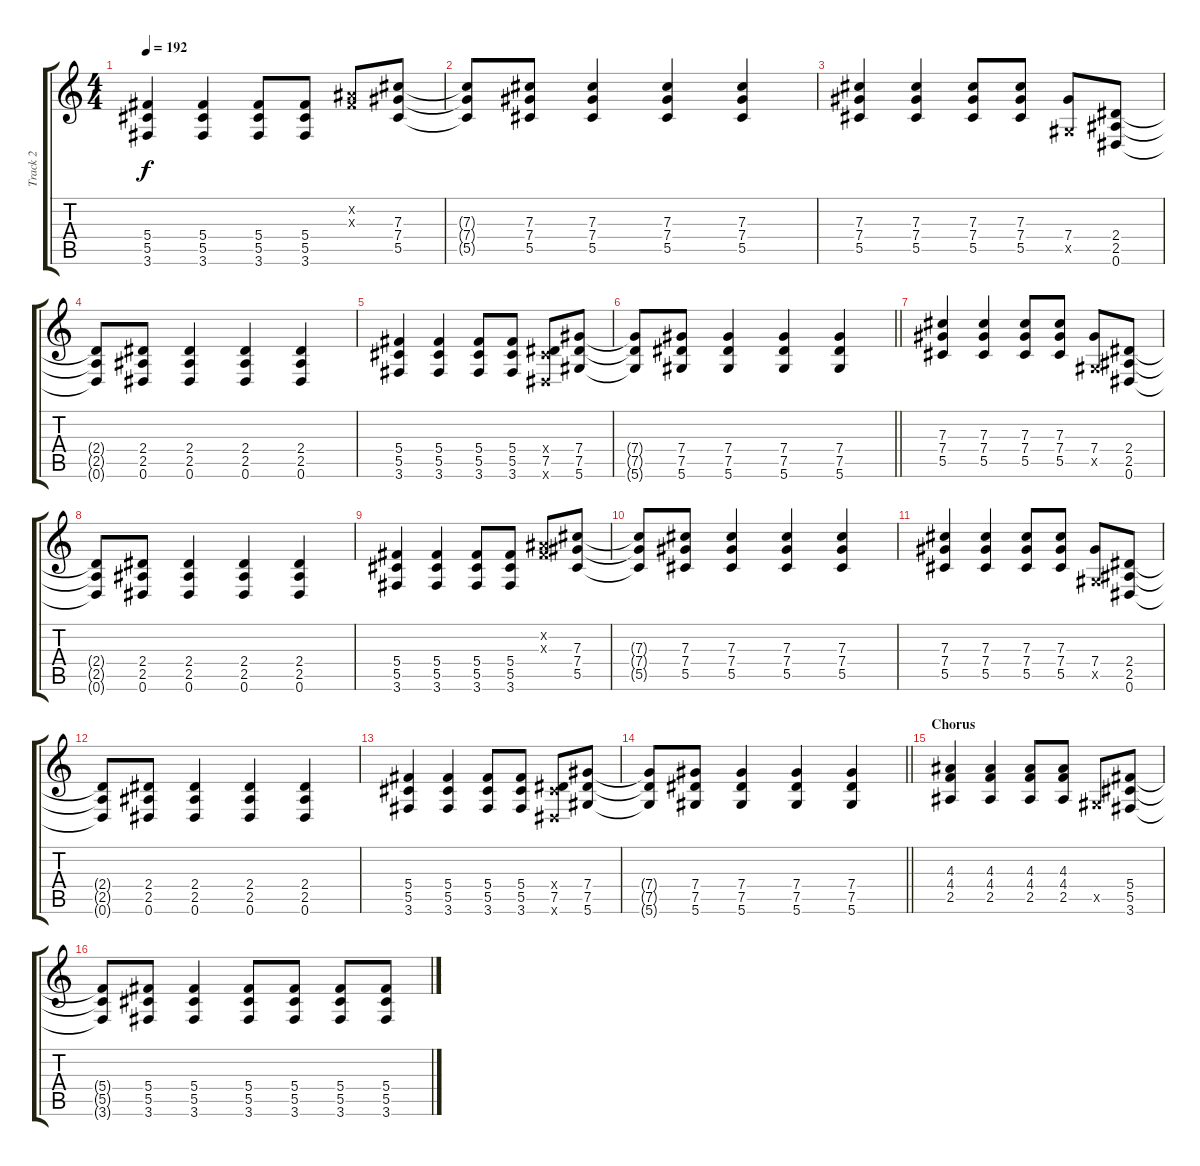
\track ("Track 2" "Track 2") {instrument distortionguitar}
\staff {score tabs}
\tuning (Eb4 Bb3 Gb3 Db3 Ab2 Eb2) {hide}
\ts (4 4)
\tempo 192
\clef g2
\ks c
(5.4 5.5 3.6).4{dy f} (5.4 5.5 3.6).4 (5.4 5.5 3.6).8 (5.4 5.5 3.6).8 (0.2{x} 0.3{x}).8 (7.3 7.4 5.5).8 |
(7.3{t} 7.4{t} 5.5{t}).8 (7.3 7.4 5.5).8 (7.3 7.4 5.5).4 (7.3 7.4 5.5).4 (7.3 7.4 5.5).4 |
(7.3 7.4 5.5).4 (7.3 7.4 5.5).4 (7.3 7.4 5.5).8 (7.3 7.4 5.5).8 (7.4 0.5{x}).8 (2.4 2.5 0.6).8 |
(2.4{t} 2.5{t} 0.6{t}).8 (2.4 2.5 0.6).8 (2.4 2.5 0.6).4 (2.4 2.5 0.6).4 (2.4 2.5 0.6).4 |
(5.4 5.5 3.6).4 (5.4 5.5 3.6).4 (5.4 5.5 3.6).8 (5.4 5.5 3.6).8 (0.4{x} 7.5 0.6{x}).8 (7.4 7.5 5.6).8 |
\barLineRight lightlight
(7.4{t} 7.5{t} 5.6{t}).8 (7.4 7.5 5.6).8 (7.4 7.5 5.6).4 (7.4 7.5 5.6).4 (7.4 7.5 5.6).4 |
(7.3 7.4 5.5).4 (7.3 7.4 5.5).4 (7.3 7.4 5.5).8 (7.3 7.4 5.5).8 (7.4 0.5{x}).8 (2.4 2.5 0.6).8 |
(2.4{t} 2.5{t} 0.6{t}).8 (2.4 2.5 0.6).8 (2.4 2.5 0.6).4 (2.4 2.5 0.6).4 (2.4 2.5 0.6).4 |
(5.4 5.5 3.6).4 (5.4 5.5 3.6).4 (5.4 5.5 3.6).8 (5.4 5.5 3.6).8 (0.2{x} 0.3{x}).8 (7.3 7.4 5.5).8 |
(7.3{t} 7.4{t} 5.5{t}).8 (7.3 7.4 5.5).8 (7.3 7.4 5.5).4 (7.3 7.4 5.5).4 (7.3 7.4 5.5).4 |
(7.3 7.4 5.5).4 (7.3 7.4 5.5).4 (7.3 7.4 5.5).8 (7.3 7.4 5.5).8 (7.4 0.5{x}).8 (2.4 2.5 0.6).8 |
(2.4{t} 2.5{t} 0.6{t}).8 (2.4 2.5 0.6).8 (2.4 2.5 0.6).4 (2.4 2.5 0.6).4 (2.4 2.5 0.6).4 |
(5.4 5.5 3.6).4 (5.4 5.5 3.6).4 (5.4 5.5 3.6).8 (5.4 5.5 3.6).8 (0.4{x} 7.5 0.6{x}).8 (7.4 7.5 5.6).8 |
\barLineRight lightlight
(7.4{t} 7.5{t} 5.6{t}).8 (7.4 7.5 5.6).8 (7.4 7.5 5.6).4 (7.4 7.5 5.6).4 (7.4 7.5 5.6).4 |
\section ("" "Chorus")
(4.3 4.4 2.5).4 (4.3 4.4 2.5).4 (4.3 4.4 2.5).8 (4.3 4.4 2.5).8 0.5{x}.8 (5.4 5.5 3.6).8 |
(5.4{t} 5.5{t} 3.6{t}).8 (5.4 5.5 3.6).8 (5.4 5.5 3.6).4 (5.4 5.5 3.6).8 (5.4 5.5 3.6).8 (5.4 5.5 3.6).8 (5.4 5.5 3.6).8
